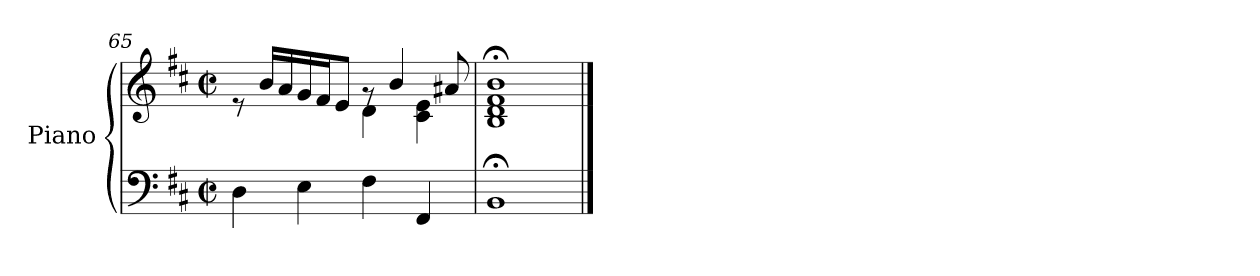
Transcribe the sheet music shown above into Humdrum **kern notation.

**kern	**kern
*part1	*part1
*staff2	*staff1
*I"Piano	*
*I'Pno	*
*clefF4	*clefG2
*k[f#c#]	*k[f#c#]
*M2/2	*M2/2
*met(c|)	*met(c|)
=65	=65
*	*^
4D\	8re	2ryy
.	16b/LL	.
.	16a/	.
4E\	16g/	.
.	16f#/J	.
.	8e/J	.
4F#\	8rg	4d\
.	4b/	.
4FF#/	.	4c#\ 4e\
.	8a#X/	.
*	*v	*v
!!LO:PB:g=z
=66	=66
1BB;	1B;< 1d;< 1f#;< 1b;<
==	==
*-	*-
